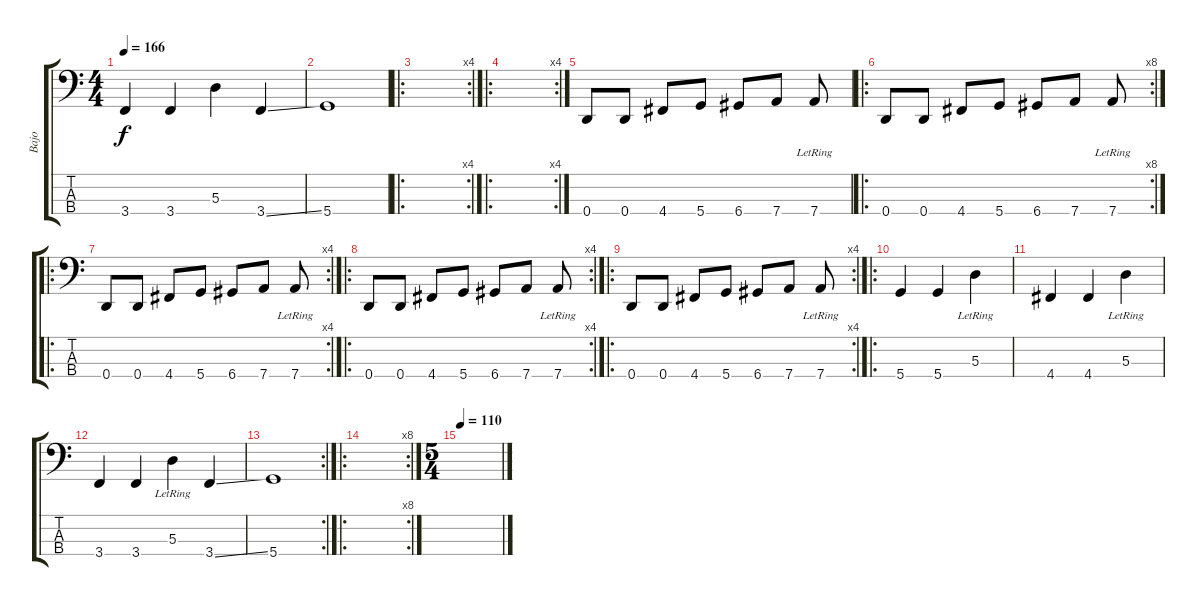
\track ("Bajo" "Bajo") {instrument electricbasspick}
\staff {score tabs}
\tuning (G2 D2 A1 D1) {hide}
\ts (4 4)
\tempo 166
\clef f4
\ks c
3.4.4{dy f} 3.4.4 5.3.4 3.4{ss}.4 |
5.4.1 |
\ro
\rc 4
|
\ro
\rc 4
|
0.4.8 0.4.8 4.4.8 5.4.8 6.4.8 7.4.8 7.4{lr}.8 |
\ro
\rc 8
0.4.8 0.4.8 4.4.8 5.4.8 6.4.8 7.4.8 7.4{lr}.8 |
\ro
\rc 4
0.4.8 0.4.8 4.4.8 5.4.8 6.4.8 7.4.8 7.4{lr}.8 |
\ro
\rc 4
0.4.8 0.4.8 4.4.8 5.4.8 6.4.8 7.4.8 7.4{lr}.8 |
\ro
\rc 4
0.4.8 0.4.8 4.4.8 5.4.8 6.4.8 7.4.8 7.4{lr}.8 |
\ro
5.4.4{volume 16} 5.4.4 5.3{lr}.4 |
4.4.4 4.4.4 5.3{lr}.4 |
3.4.4 3.4.4 5.3{lr}.4 3.4{ss}.4 |
\rc 2
5.4.1 |
\ro
\rc 8
|
\ts (5 4)
\tempo 110
